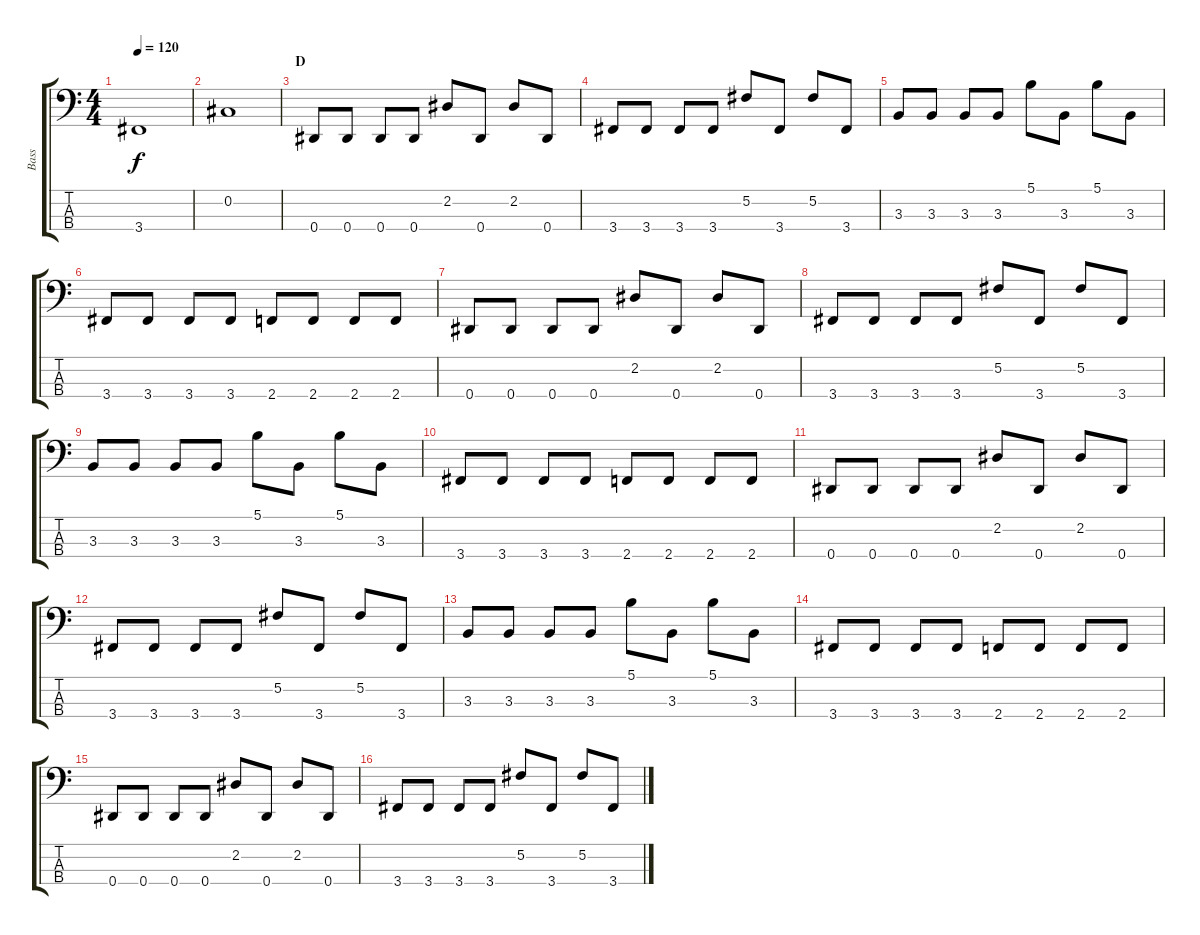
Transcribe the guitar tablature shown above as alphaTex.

\track ("Bass" "Bass") {instrument electricbassfinger}
\staff {score tabs}
\tuning (Gb2 Db2 Ab1 Eb1) {hide}
\ts (4 4)
\tempo 120
\clef f4
\ks c
3.4.1{dy f} |
0.2.1 |
\section ("" "D")
0.4.8 0.4.8 0.4.8 0.4.8 2.2.8 0.4.8 2.2.8 0.4.8 |
3.4.8 3.4.8 3.4.8 3.4.8 5.2.8 3.4.8 5.2.8 3.4.8 |
3.3.8 3.3.8 3.3.8 3.3.8 5.1.8 3.3.8 5.1.8 3.3.8 |
3.4.8 3.4.8 3.4.8 3.4.8 2.4.8 2.4.8 2.4.8 2.4.8 |
0.4.8 0.4.8 0.4.8 0.4.8 2.2.8 0.4.8 2.2.8 0.4.8 |
3.4.8 3.4.8 3.4.8 3.4.8 5.2.8 3.4.8 5.2.8 3.4.8 |
3.3.8 3.3.8 3.3.8 3.3.8 5.1.8 3.3.8 5.1.8 3.3.8 |
3.4.8 3.4.8 3.4.8 3.4.8 2.4.8 2.4.8 2.4.8 2.4.8 |
0.4.8 0.4.8 0.4.8 0.4.8 2.2.8 0.4.8 2.2.8 0.4.8 |
3.4.8 3.4.8 3.4.8 3.4.8 5.2.8 3.4.8 5.2.8 3.4.8 |
3.3.8 3.3.8 3.3.8 3.3.8 5.1.8 3.3.8 5.1.8 3.3.8 |
3.4.8 3.4.8 3.4.8 3.4.8 2.4.8 2.4.8 2.4.8 2.4.8 |
0.4.8 0.4.8 0.4.8 0.4.8 2.2.8 0.4.8 2.2.8 0.4.8 |
3.4.8 3.4.8 3.4.8 3.4.8 5.2.8 3.4.8 5.2.8 3.4.8
